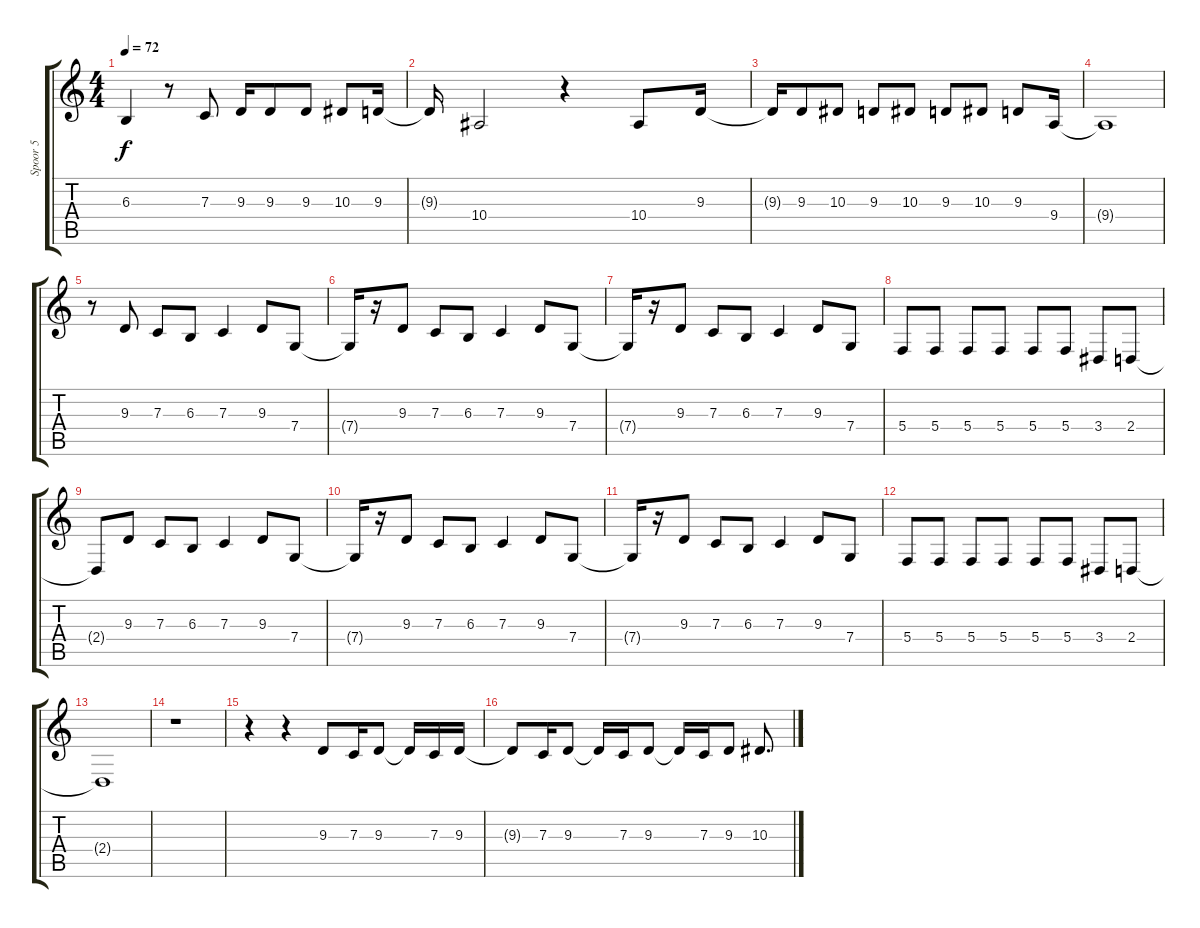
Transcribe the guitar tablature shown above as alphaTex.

\track ("Spoor 5" "Spoor 5") {instrument flute}
\staff {score tabs}
\tuning (D4 A3 F3 C3 G2 D2) {hide}
\ts (4 4)
\tempo 72
\clef g2
\ks c
6.3{t}.4{dy f} r.8 7.3.8 9.3.16 9.3.8 9.3.8 10.3.8 9.3.16 |
9.3{t}.16 10.4.2 r.4 10.4.8 9.3.16 |
9.3{t}.16 9.3.8 10.3.8 9.3.8 10.3.8 9.3.8 10.3.8 9.3.8 9.4.16 |
9.4{t}.1 |
r.8 9.3.8 7.3.8 6.3.8 7.3.4 9.3.8 7.4.8 |
7.4{t}.16 r.16 9.3.8 7.3.8 6.3.8 7.3.4 9.3.8 7.4.8 |
7.4{t}.16 r.16 9.3.8 7.3.8 6.3.8 7.3.4 9.3.8 7.4.8 |
5.4.8 5.4.8 5.4.8 5.4.8 5.4.8 5.4.8 3.4.8 2.4.8 |
2.4{t}.8 9.3.8 7.3.8 6.3.8 7.3.4 9.3.8 7.4.8 |
7.4{t}.16 r.16 9.3.8 7.3.8 6.3.8 7.3.4 9.3.8 7.4.8 |
7.4{t}.16 r.16 9.3.8 7.3.8 6.3.8 7.3.4 9.3.8 7.4.8 |
5.4.8 5.4.8 5.4.8 5.4.8 5.4.8 5.4.8 3.4.8 2.4.8 |
2.4{t}.1 |
r.1 |
r.4 r.4 9.3.8 7.3.16 9.3.8 9.3{t}.16 7.3.16 9.3.16 |
9.3{t}.8 7.3.16 9.3.8 9.3{t}.16 7.3.16 9.3.8 9.3{t}.16 7.3.16 9.3.8 10.3.8{d}
